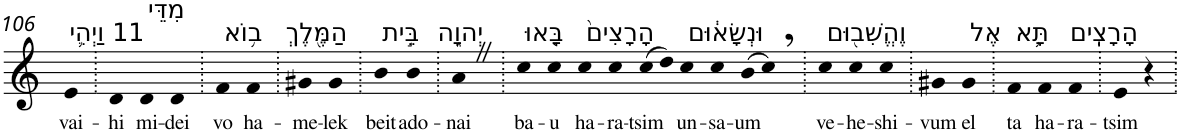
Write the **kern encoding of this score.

**kern	**text
*part1	*part1
*staff1	*staff1
*I"Piano	*
*I'Pno	*
!!LO:PB:g=z
*clefG2	*
*k[]	*
=106	=106
!LO:TX:a:t=11 וַיְהִ֛י	!
!	!LO:LY:b
4e	vai-
=107.	=107.
!	!LO:LY:b
4d	-hi
!LO:TX:a:t=מִדֵּי	!
!	!LO:LY:b
4d	mi-
!	!LO:LY:b
4d	-dei
=108.	=108.
!LO:TX:a:t=ב֥וֹא	!
!	!LO:LY:b
4f	vo
!LO:TX:a:t=הַמֶּ֖לֶךְ	!
!	!LO:LY:b
4f	ha-
=109.	=109.
!	!LO:LY:b
4g#X	-me-
!	!LO:LY:b
4g#	-lek
=110.	=110.
!LO:TX:a:t=בֵּ֣ית	!
!	!LO:LY:b
4b	beit
!LO:TX:a:t=יְהוָ֑ה	!
!	!LO:LY:b
4b	ado-
=111.	=111.
!	!LO:LY:b
4aZ	-nai
=112.	=112.
!LO:TX:a:t=בָּ֤אוּ	!
!	!LO:LY:b
4cc	ba-
!	!LO:LY:b
4cc	-u
!LO:TX:a:t=הָרָצִים֙	!
!	!LO:LY:b
4cc	ha-
!	!LO:LY:b
4cc	-ra-
!	!LO:LY:b
(>8cc	-tsim
8dd)	.
!LO:TX:a:t=וּנְשָׂא֔וּם	!
!	!LO:LY:b
4cc	un-
!	!LO:LY:b
4cc	-sa-
!	!LO:LY:b
(>8b	-um
8cc,)	.
=113.	=113.
!LO:TX:a:t=וֶהֱשִׁב֖וּם	!
!	!LO:LY:b
4cc	ve-
!	!LO:LY:b
4cc	-he-
!	!LO:LY:b
4cc	-shi-
=114.	=114.
!	!LO:LY:b
4g#X	-vum
!LO:TX:a:t=אֶל	!
!	!LO:LY:b
4g#	el
=115.	=115.
!LO:TX:a:t=תָּ֥א	!
!	!LO:LY:b
4f	ta
!LO:TX:a:t=הָרָצִֽים	!
!	!LO:LY:b
4f	ha-
!	!LO:LY:b
4f	-ra-
=116.	=116.
!	!LO:LY:b
4e	-tsim
4r	.
=.	=.
*-	*-
